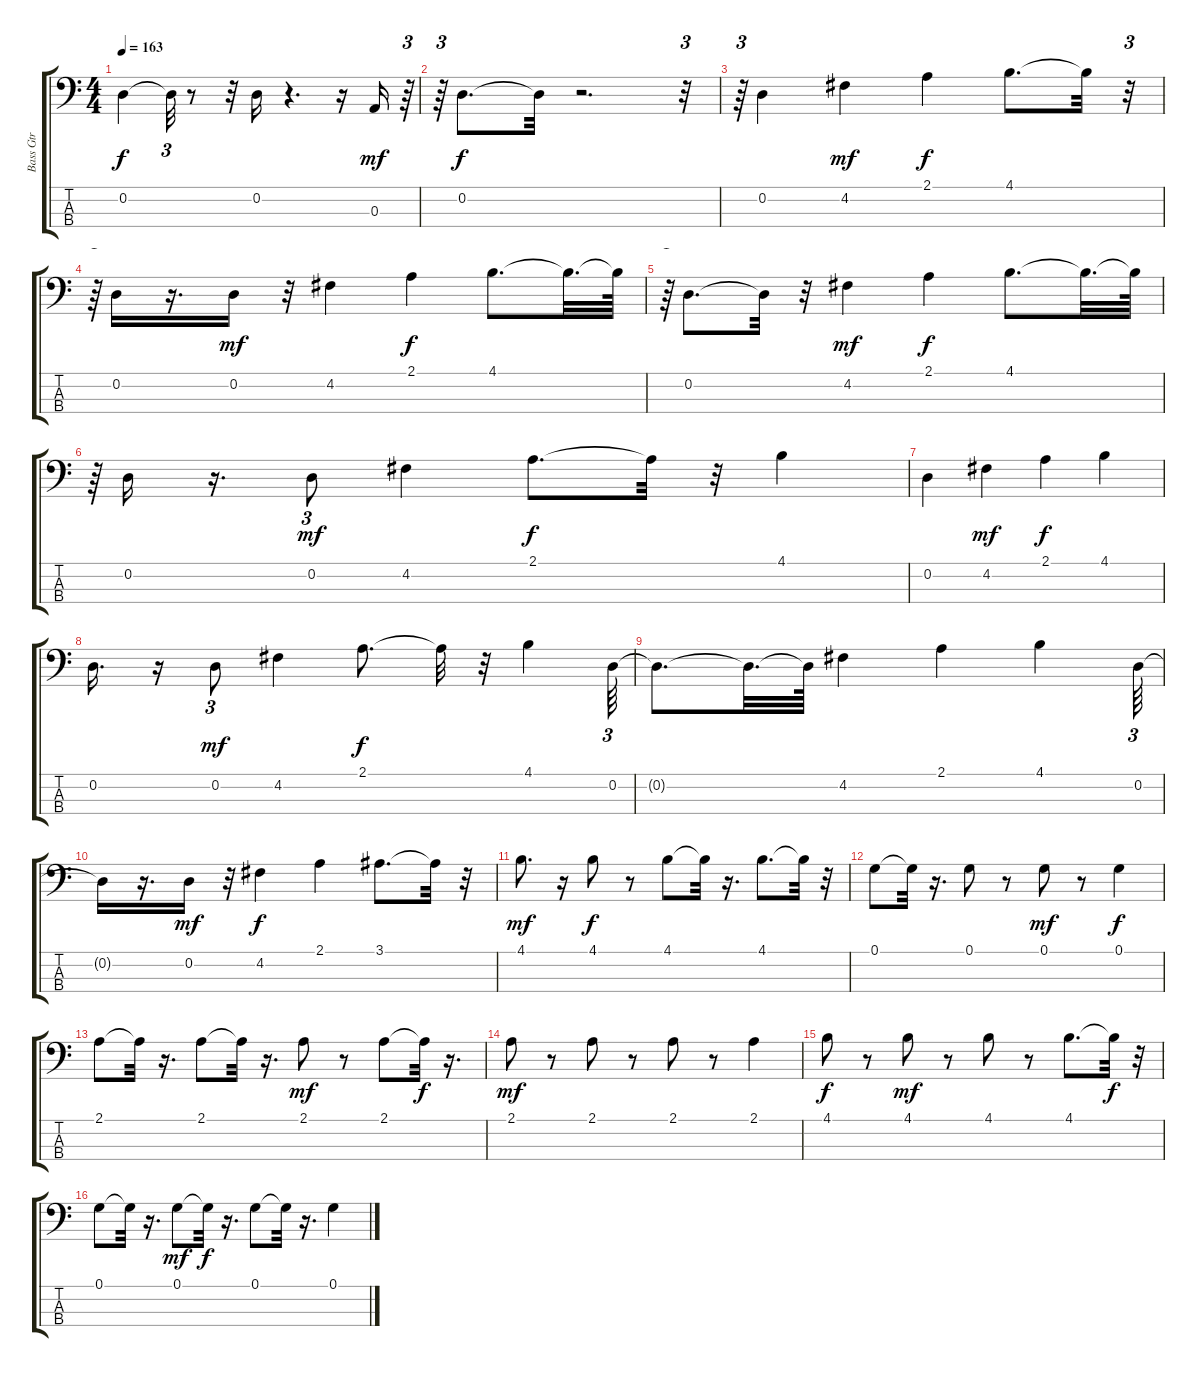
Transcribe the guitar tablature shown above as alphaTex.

\track ("Bass Gtr            " "Bass Gtr  ") {instrument fretlessbass}
\staff {score tabs}
\tuning (G2 D2 A1 E1) {hide}
\ts (4 4)
\tempo 163
\clef f4
\ks c
0.2{t}.4{dy f} 0.2{t}.32{tu (3 2)} r.8 r.32 0.2.16 r.4{d} r.16 0.3.16{dy mf} r.64{tu (3 2)} |
r.64{tu (3 2)} 0.2.8{d dy f} 0.2{t}.32 r.2{d} r.32{tu (3 2)} |
r.64{tu (3 2)} 0.2.4 4.2.4{dy mf} 2.1.4{dy f} 4.1.8{d} 4.1{t}.32 r.32{tu (3 2)} |
r.64{tu (3 2)} 0.2.16 r.16{d} 0.2.16{dy mf} r.32 4.2.4 2.1.4{dy f} 4.1.8{d} 4.1{t}.32{d} 4.1{t}.64 |
r.64{tu (3 2)} 0.2.8{d} 0.2{t}.32 r.32 4.2.4{dy mf} 2.1.4{dy f} 4.1.8{d} 4.1{t}.32{d} 4.1{t}.64 |
r.64{tu (3 2)} 0.2.16 r.16{d} 0.2.8{tu (3 2) dy mf} 4.2.4 2.1.8{d dy f} 2.1{t}.32 r.32 4.1.4 |
0.2.4 4.2.4{dy mf} 2.1.4{dy f} 4.1.4 |
0.2.16{d} r.16 0.2.8{tu (3 2) dy mf} 4.2.4 2.1.8{d dy f} 2.1{t}.32 r.32 4.1.4 0.2.64{tu (3 2)} |
0.2{t}.8{d} 0.2{t}.32{d} 0.2{t}.64 4.2.4 2.1.4 4.1.4 0.2.64{tu (3 2)} |
0.2{t}.16 r.16{d} 0.2.16{dy mf} r.32 4.2.4{dy f} 2.1.4 3.1.8{d} 3.1{t}.32 r.32 |
4.1.8{d dy mf} r.16 4.1.8{dy f} r.8 4.1.8 4.1{t}.32 r.16{d} 4.1.8{d} 4.1{t}.32 r.32 |
0.1.8 0.1{t}.32 r.16{d} 0.1.8 r.8 0.1.8{dy mf} r.8 0.1.4{dy f} |
2.1.8 2.1{t}.32 r.16{d} 2.1.8 2.1{t}.32 r.16{d} 2.1.8{dy mf} r.8 2.1.8 2.1{t}.32{dy f} r.16{d} |
2.1.8{dy mf} r.8 2.1.8 r.8 2.1.8 r.8 2.1.4 |
4.1.8{dy f} r.8 4.1.8{dy mf} r.8 4.1.8 r.8 4.1.8{d} 4.1{t}.32{dy f} r.32 |
0.1.8 0.1{t}.32 r.16{d} 0.1.8{dy mf} 0.1{t}.32{dy f} r.16{d} 0.1.8 0.1{t}.32 r.16{d} 0.1.4
